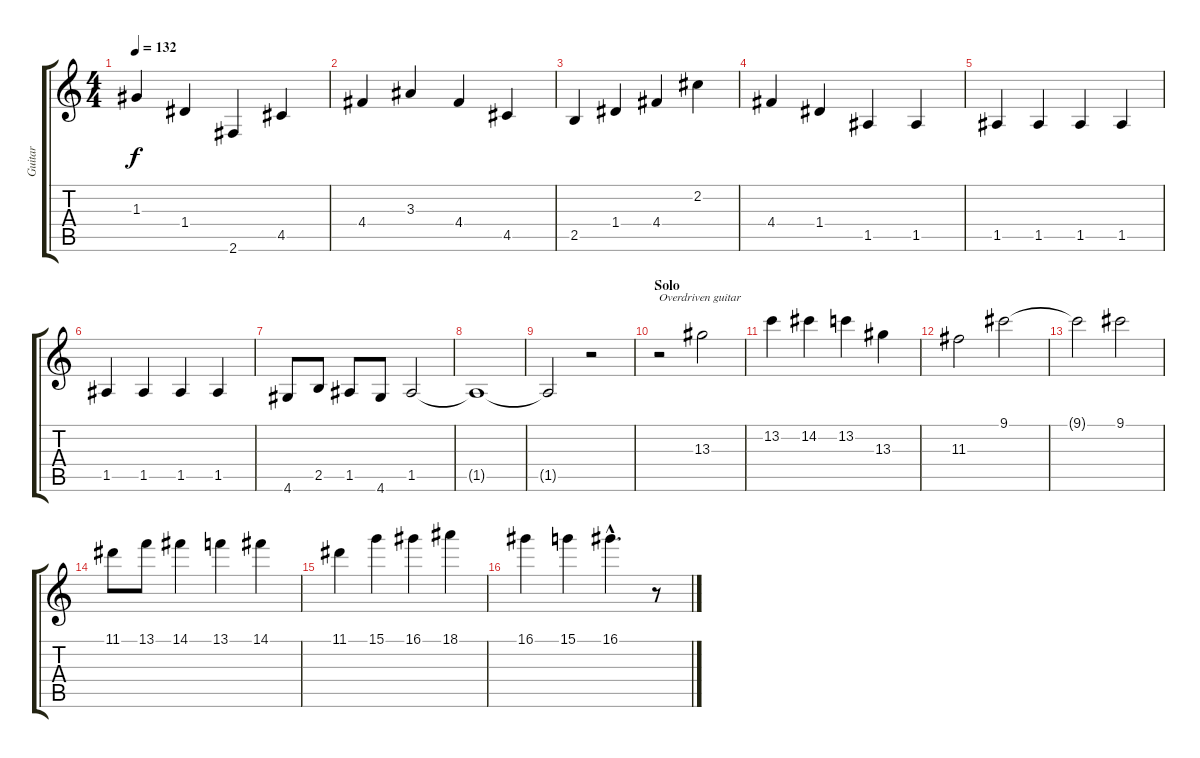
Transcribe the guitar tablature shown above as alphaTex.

\track ("Guitar" "Guitar") {instrument electricguitarjazz}
\staff {score tabs}
\tuning (E4 B3 G3 D3 A2 E2) {hide}
\ts (4 4)
\tempo 132
\clef g2
\ks c
1.3.4{dy f} 1.4.4 2.6.4 4.5.4 |
4.4.4 3.3.4 4.4.4 4.5.4 |
2.5.4 1.4.4 4.4.4 2.2.4 |
4.4.4 1.4.4 1.5.4 1.5.4 |
1.5.4 1.5.4 1.5.4 1.5.4 |
1.5.4 1.5.4 1.5.4 1.5.4 |
4.6.8 2.5.8 1.5.8 4.6.8 1.5.2 |
1.5{t}.1 |
1.5{t}.2 r.2 |
\section ("" "Solo")
r.2{txt "Overdriven guitar" instrument overdrivenguitar} 13.3.2 |
13.2.4 14.2.4 13.2.4 13.3.4 |
11.3.2 9.1.2 |
9.1{t}.2 9.1.2 |
11.1.8 13.1.8 14.1.4 13.1.4 14.1.4 |
11.1.4 15.1.4 16.1.4 18.1.4 |
16.1.4 15.1.4 16.1{hac}.4{d} r.8
